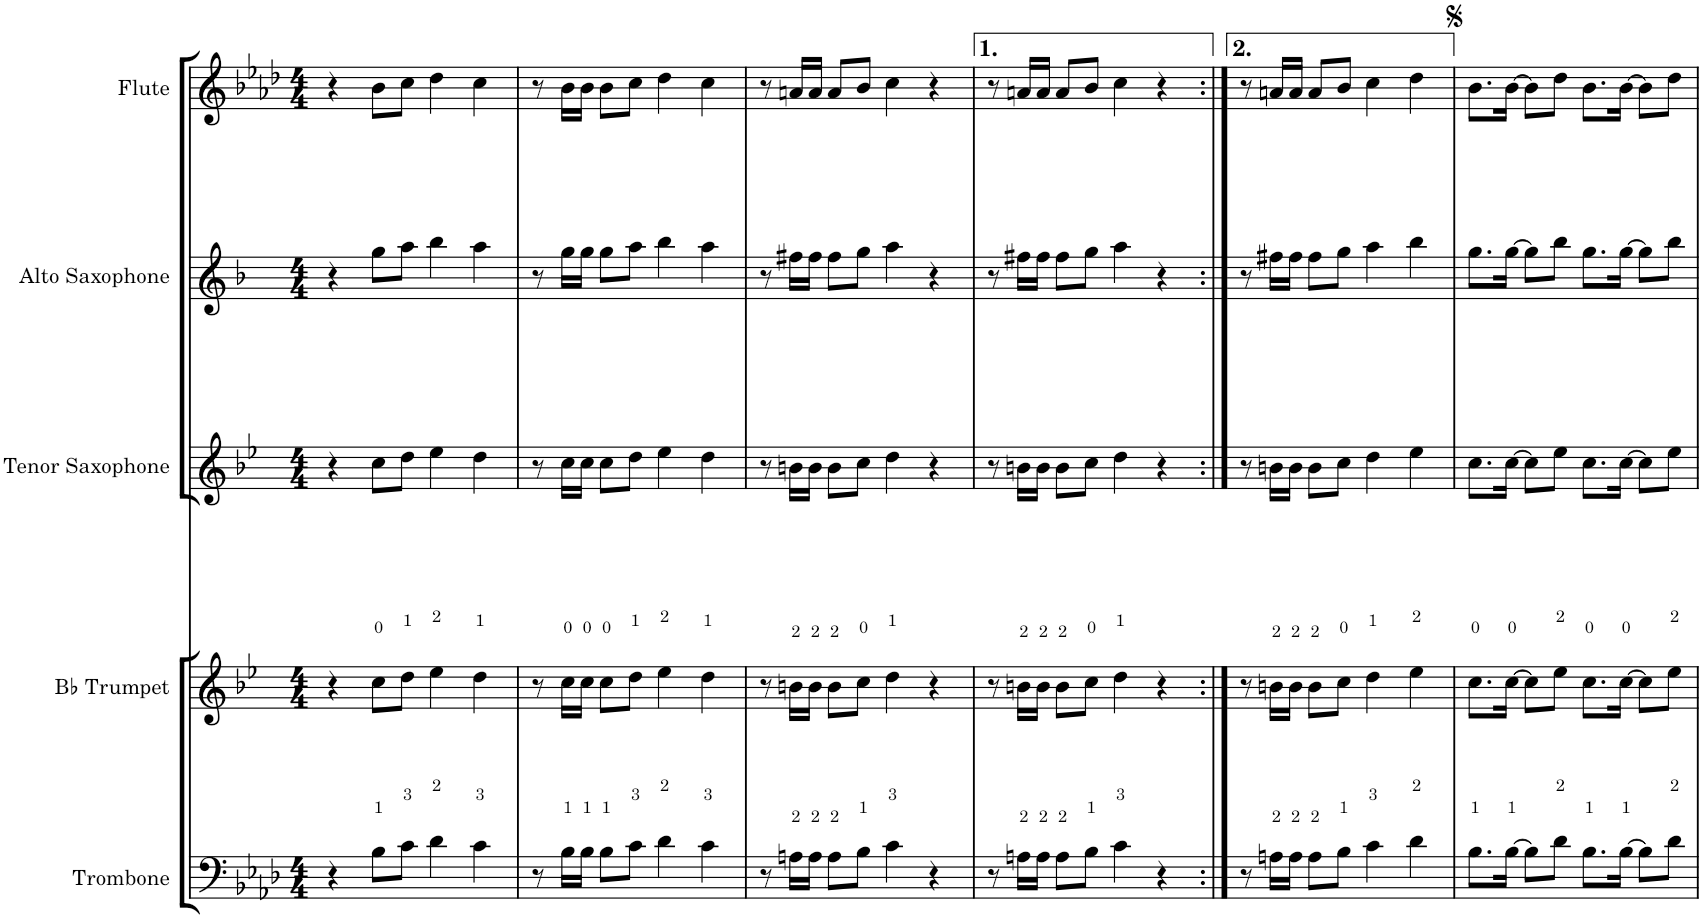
**kern	**kern	**kern	**kern	**kern
*part5	*part4	*part3	*part2	*part1
*staff5	*staff4	*staff3	*staff2	*staff1
*I"Trombone	*I"Bb Trumpet	*I"Tenor Saxophone	*I"Alto Saxophone	*I"Flute
*I'Tbn.	*I'Bb Tpt.	*I'T. Sax.	*I'A. Sax.	*I'Fl.
*clefF4	*clefG2	*clefG2	*clefG2	*clefG2
*	*Trd1c2	*Trd8c14	*Trd5c9	*
*k[b-e-a-d-]	*k[b-e-]	*k[b-e-]	*k[b-]	*k[b-e-a-d-]
*M4/4	*M4/4	*M4/4	*M4/4	*M4/4
=1	=1	=1	=1	=1
4r	4r	4r	4r	4r
8B-\L	8cc\L	8cc\L	8gg\L	8b-\L
8c\J	8dd\J	8dd\J	8aa\J	8cc\J
4d-\	4ee-\	4ee-\	4bb-\	4dd-\
4c\	4dd\	4dd\	4aa\	4cc\
=2	=2	=2	=2	=2
8r	8r	8r	8r	8r
16B-\LL	16cc\LL	16cc\LL	16gg\LL	16b-\LL
16B-\JJ	16cc\JJ	16cc\JJ	16gg\JJ	16b-\JJ
8B-\L	8cc\L	8cc\L	8gg\L	8b-\L
8c\J	8dd\J	8dd\J	8aa\J	8cc\J
4d-\	4ee-\	4ee-\	4bb-\	4dd-\
4c\	4dd\	4dd\	4aa\	4cc\
=3	=3	=3	=3	=3
8r	8r	8r	8r	8r
16An\LL	16bn\LL	16bn\LL	16ff#X\LL	16an/LL
16A\JJ	16b\JJ	16b\JJ	16ff#\JJ	16a/JJ
8A\L	8b\L	8b\L	8ff#\L	8a/L
8B-\J	8cc\J	8cc\J	8gg\J	8b-/J
4c\	4dd\	4dd\	4aa\	4cc\
4r	4r	4r	4r	4r
=4	=4	=4	=4	=4
8r	8r	8r	8r	8r
16An\LL	16bn\LL	16bn\LL	16ff#X\LL	16an/LL
16A\JJ	16b\JJ	16b\JJ	16ff#\JJ	16a/JJ
8A\L	8b\L	8b\L	8ff#\L	8a/L
8B-\J	8cc\J	8cc\J	8gg\J	8b-/J
4c\	4dd\	4dd\	4aa\	4cc\
4r	4r	4r	4r	4r
=5:|!	=5:|!	=5:|!	=5:|!	=5:|!
8r	8r	8r	8r	8r
16An\LL	16bn\LL	16bn\LL	16ff#X\LL	16an/LL
16A\JJ	16b\JJ	16b\JJ	16ff#\JJ	16a/JJ
8A\L	8b\L	8b\L	8ff#\L	8a/L
8B-\J	8cc\J	8cc\J	8gg\J	8b-/J
4c\	4dd\	4dd\	4aa\	4cc\
4d-\	4ee-\	4ee-\	4bb-\	4dd-\
=6	=6	=6	=6	=6
8.B-\L	8.cc\L	8.cc\L	8.gg\L	8.b-\L
[>16B-\Jk	[>16cc\Jk	[>16cc\Jk	[>16gg\Jk	[>16b-\Jk
8B-\L]	8cc\L]	8cc\L]	8gg\L]	8b-\L]
8d-\J	8ee-\J	8ee-\J	8bb-\J	8dd-\J
8.B-\L	8.cc\L	8.cc\L	8.gg\L	8.b-\L
[>16B-\Jk	[>16cc\Jk	[>16cc\Jk	[>16gg\Jk	[>16b-\Jk
8B-\L]	8cc\L]	8cc\L]	8gg\L]	8b-\L]
8d-\J	8ee-\J	8ee-\J	8bb-\J	8dd-\J
=	=	=	=	=
*-	*-	*-	*-	*-
